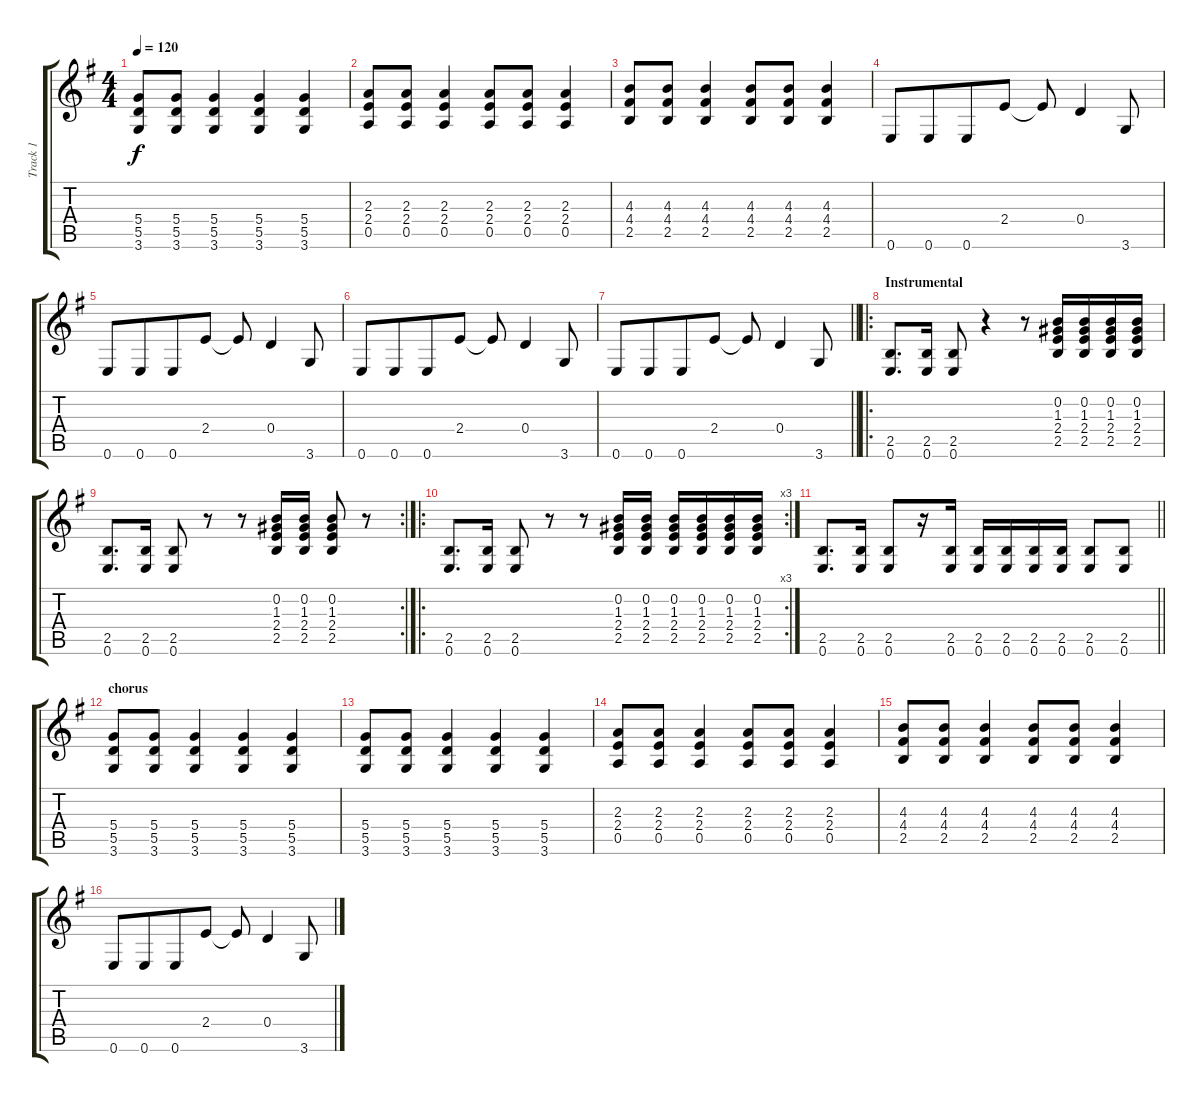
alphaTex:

\track ("Track 1" "Track 1") {instrument distortionguitar}
\staff {score tabs}
\tuning (E4 B3 G3 D3 A2 E2) {hide}
\ts (4 4)
\tempo 120
\clef g2
\ks g
(5.4 5.5 3.6).8{dy f} (5.4 5.5 3.6).8 (5.4 5.5 3.6).4 (5.4 5.5 3.6).4 (5.4 5.5 3.6).4 |
(2.3 2.4 0.5).8 (2.3 2.4 0.5).8 (2.3 2.4 0.5).4 (2.3 2.4 0.5).8 (2.3 2.4 0.5).8 (2.3 2.4 0.5).4 |
(4.3 4.4 2.5).8 (4.3 4.4 2.5).8 (4.3 4.4 2.5).4 (4.3 4.4 2.5).8 (4.3 4.4 2.5).8 (4.3 4.4 2.5).4 |
0.6.8 0.6.8{beam merge} 0.6.8 2.4.8 2.4{t}.8 0.4.4 3.6.8 |
0.6.8 0.6.8{beam merge} 0.6.8 2.4.8 2.4{t}.8 0.4.4 3.6.8 |
0.6.8 0.6.8{beam merge} 0.6.8 2.4.8 2.4{t}.8 0.4.4 3.6.8 |
\barLineRight lightlight
0.6.8 0.6.8{beam merge} 0.6.8 2.4.8 2.4{t}.8 0.4.4 3.6.8 |
\ro
\section ("" "Instrumental")
(2.5 0.6).8{d} (2.5 0.6).16 (2.5 0.6).8 r.4 r.8 (0.2 1.3 2.4 2.5).16 (0.2 1.3 2.4 2.5).16 (0.2 1.3 2.4 2.5).16 (0.2 1.3 2.4 2.5).16 |
\rc 2
(2.5 0.6).8{d} (2.5 0.6).16 (2.5 0.6).8 r.8 r.8 (0.2 1.3 2.4 2.5).16 (0.2 1.3 2.4 2.5).16 (0.2 1.3 2.4 2.5).8 r.8 |
\ro
\rc 3
(2.5 0.6).8{d} (2.5 0.6).16 (2.5 0.6).8 r.8 r.8 (0.2 1.3 2.4 2.5).16 (0.2 1.3 2.4 2.5).16 (0.2 1.3 2.4 2.5).16 (0.2 1.3 2.4 2.5).16 (0.2 1.3 2.4 2.5).16 (0.2 1.3 2.4 2.5).16 |
\barLineRight lightlight
(2.5 0.6).8{d} (2.5 0.6).16 (2.5 0.6).8 r.16 (2.5 0.6).16 (2.5 0.6).16 (2.5 0.6).16 (2.5 0.6).16 (2.5 0.6).16 (2.5 0.6).8 (2.5 0.6).8 |
\section ("" "chorus")
(5.4 5.5 3.6).8 (5.4 5.5 3.6).8 (5.4 5.5 3.6).4 (5.4 5.5 3.6).4 (5.4 5.5 3.6).4 |
(5.4 5.5 3.6).8 (5.4 5.5 3.6).8 (5.4 5.5 3.6).4 (5.4 5.5 3.6).4 (5.4 5.5 3.6).4 |
(2.3 2.4 0.5).8 (2.3 2.4 0.5).8 (2.3 2.4 0.5).4 (2.3 2.4 0.5).8 (2.3 2.4 0.5).8 (2.3 2.4 0.5).4 |
(4.3 4.4 2.5).8 (4.3 4.4 2.5).8 (4.3 4.4 2.5).4 (4.3 4.4 2.5).8 (4.3 4.4 2.5).8 (4.3 4.4 2.5).4 |
0.6.8 0.6.8{beam merge} 0.6.8 2.4.8 2.4{t}.8 0.4.4 3.6.8
